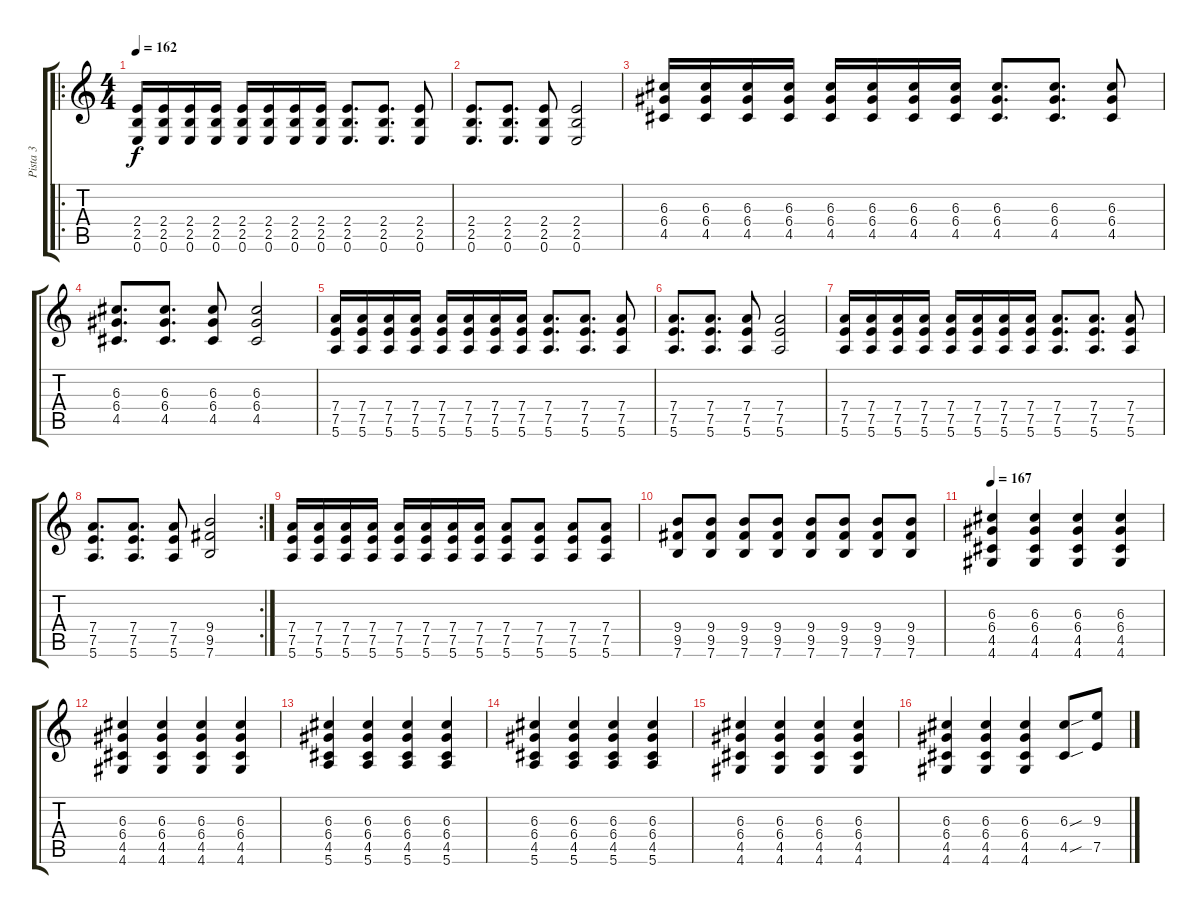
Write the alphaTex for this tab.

\track ("Pista 3" "Pista 3") {instrument distortionguitar}
\staff {score tabs}
\tuning (E4 B3 G3 D3 A2 E2) {hide}
\ro
\ts (4 4)
\tempo 162
\clef g2
\ks c
(2.4 2.5 0.6).16{dy f} (2.4 2.5 0.6).16 (2.4 2.5 0.6).16 (2.4 2.5 0.6).16 (2.4 2.5 0.6).16 (2.4 2.5 0.6).16 (2.4 2.5 0.6).16 (2.4 2.5 0.6).16 (2.4 2.5 0.6).8{d} (2.4 2.5 0.6).8{d} (2.4 2.5 0.6).8 |
(2.4 2.5 0.6).8{d} (2.4 2.5 0.6).8{d} (2.4 2.5 0.6).8 (2.4 2.5 0.6).2 |
(6.3 6.4 4.5).16 (6.3 6.4 4.5).16 (6.3 6.4 4.5).16 (6.3 6.4 4.5).16 (6.3 6.4 4.5).16 (6.3 6.4 4.5).16 (6.3 6.4 4.5).16 (6.3 6.4 4.5).16 (6.3 6.4 4.5).8{d} (6.3 6.4 4.5).8{d} (6.3 6.4 4.5).8 |
(6.3 6.4 4.5).8{d} (6.3 6.4 4.5).8{d} (6.3 6.4 4.5).8 (6.3 6.4 4.5).2 |
(7.4 7.5 5.6).16 (7.4 7.5 5.6).16 (7.4 7.5 5.6).16 (7.4 7.5 5.6).16 (7.4 7.5 5.6).16 (7.4 7.5 5.6).16 (7.4 7.5 5.6).16 (7.4 7.5 5.6).16 (7.4 7.5 5.6).8{d} (7.4 7.5 5.6).8{d} (7.4 7.5 5.6).8 |
(7.4 7.5 5.6).8{d} (7.4 7.5 5.6).8{d} (7.4 7.5 5.6).8 (7.4 7.5 5.6).2 |
(7.4 7.5 5.6).16 (7.4 7.5 5.6).16 (7.4 7.5 5.6).16 (7.4 7.5 5.6).16 (7.4 7.5 5.6).16 (7.4 7.5 5.6).16 (7.4 7.5 5.6).16 (7.4 7.5 5.6).16 (7.4 7.5 5.6).8{d} (7.4 7.5 5.6).8{d} (7.4 7.5 5.6).8 |
\rc 2
(7.4 7.5 5.6).8{d} (7.4 7.5 5.6).8{d} (7.4 7.5 5.6).8 (9.4 9.5 7.6).2 |
(7.4 7.5 5.6).16 (7.4 7.5 5.6).16 (7.4 7.5 5.6).16 (7.4 7.5 5.6).16 (7.4 7.5 5.6).16 (7.4 7.5 5.6).16 (7.4 7.5 5.6).16 (7.4 7.5 5.6).16 (7.4 7.5 5.6).8 (7.4 7.5 5.6).8 (7.4 7.5 5.6).8 (7.4 7.5 5.6).8 |
(9.4 9.5 7.6).8 (9.4 9.5 7.6).8 (9.4 9.5 7.6).8 (9.4 9.5 7.6).8 (9.4 9.5 7.6).8 (9.4 9.5 7.6).8 (9.4 9.5 7.6).8 (9.4 9.5 7.6).8 |
\tempo 167
(6.3 6.4 4.5 4.6).4 (6.3 6.4 4.5 4.6).4 (6.3 6.4 4.5 4.6).4 (6.3 6.4 4.5 4.6).4 |
(6.3 6.4 4.5 4.6).4 (6.3 6.4 4.5 4.6).4 (6.3 6.4 4.5 4.6).4 (6.3 6.4 4.5 4.6).4 |
(6.3 6.4 4.5 5.6).4 (6.3 6.4 4.5 5.6).4 (6.3 6.4 4.5 5.6).4 (6.3 6.4 4.5 5.6).4 |
(6.3 6.4 4.5 5.6).4 (6.3 6.4 4.5 5.6).4 (6.3 6.4 4.5 5.6).4 (6.3 6.4 4.5 5.6).4 |
(6.3 6.4 4.5 4.6).4 (6.3 6.4 4.5 4.6).4 (6.3 6.4 4.5 4.6).4 (6.3 6.4 4.5 4.6).4 |
(6.3 6.4 4.5 4.6).4 (6.3 6.4 4.5 4.6).4 (6.3 6.4 4.5 4.6).4 (6.3{sou} 4.5{sou}).8 (9.3 7.5).8
